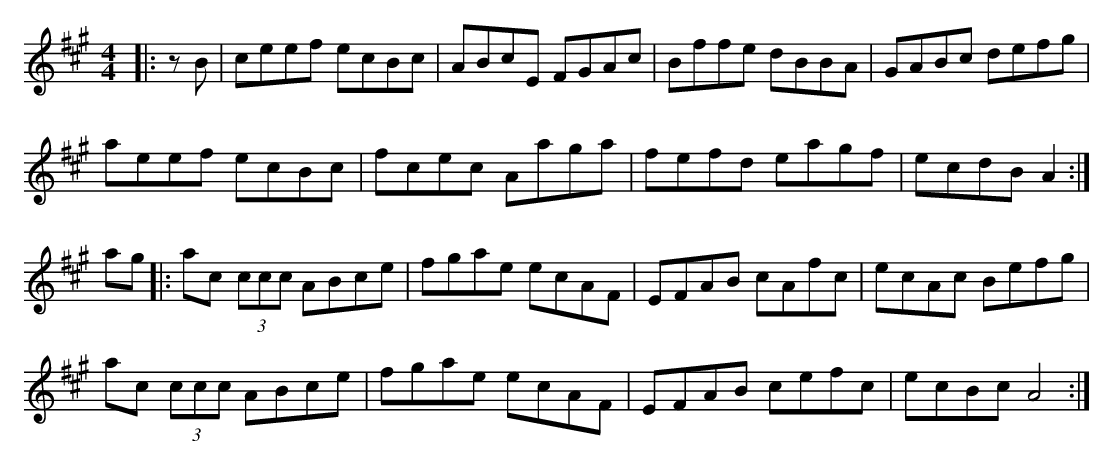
X:1
M:4/4
K:A
|:zB|ceef ecBc|ABcE FGAc|Bffe dBBA|GABc defg|
aeef ecBc|fcec Aaga|fefd eagf|ecdB A2:|
ag|:ac (3ccc ABce|fgae ecAF|EFAB cAfc|ecAc Befg|
ac (3ccc ABce|fgae ecAF|EFAB cefc|ecBc A4:|
